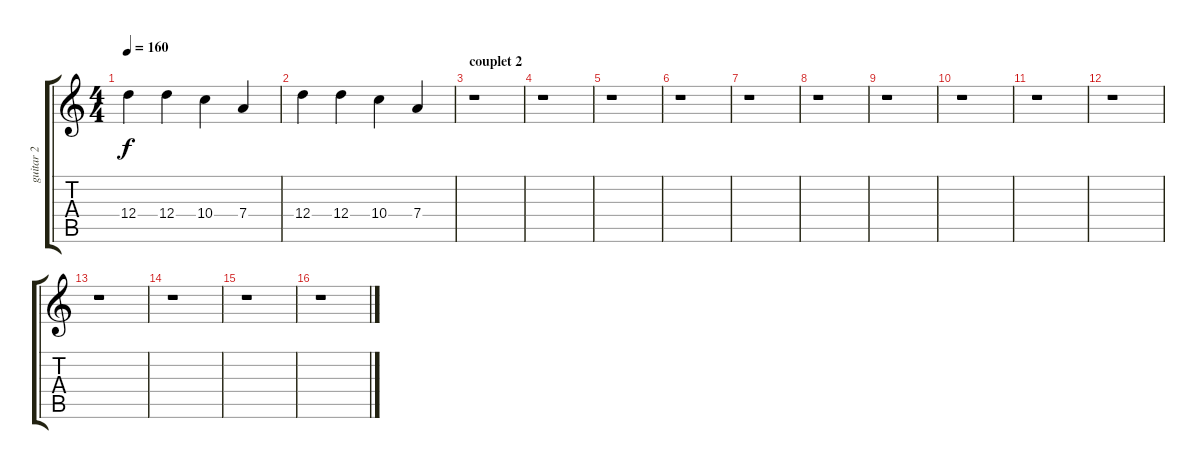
\track ("guitar 2" "guitar 2") {instrument overdrivenguitar}
\staff {score tabs}
\tuning (E4 B3 G3 D3 A2 E2) {hide}
\ts (4 4)
\tempo 160
\clef g2
\ks c
12.4.4{dy f} 12.4.4 10.4.4 7.4.4 |
12.4.4 12.4.4 10.4.4 7.4.4 |
\section ("" "couplet 2")
r.1 |
r.1 |
r.1 |
r.1 |
r.1 |
r.1 |
r.1 |
r.1 |
r.1 |
r.1 |
r.1 |
r.1 |
r.1 |
r.1
